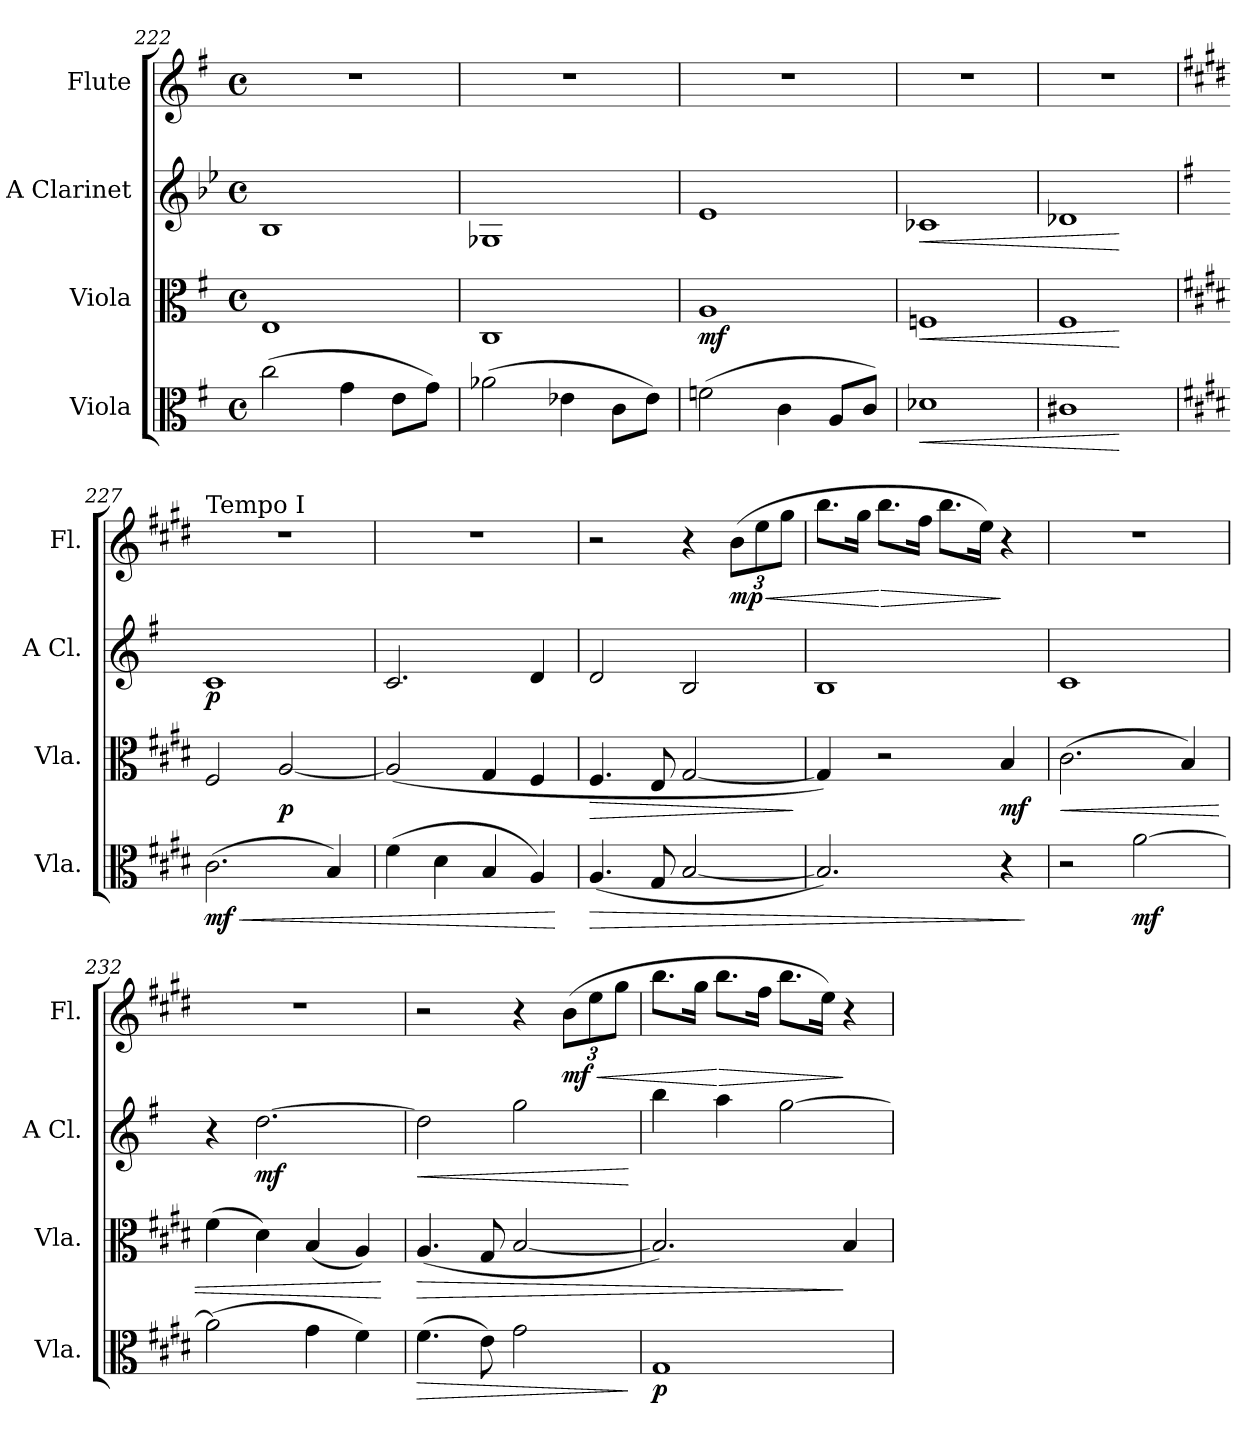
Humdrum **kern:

**kern	**dynam	**kern	**dynam	**kern	**dynam	**kern	**dynam
*part4	*part4	*part3	*part3	*part2	*part2	*part1	*part1
*staff4	*staff4	*staff3	*staff3	*staff2	*staff2	*staff1	*staff1
*I"Viola	*	*I"Viola	*	*I"A Clarinet	*	*I"Flute	*
*I'Vla.	*	*I'Vla.	*	*I'A Cl.	*	*I'Fl.	*
*clefC3	*	*clefC3	*	*clefG2	*	*clefG2	*
*	*	*	*	*ITrd2c3	*	*	*
*k[f#]	*	*k[f#]	*	*k[f#]	*	*k[f#]	*
*M4/4	*	*M4/4	*	*M4/4	*	*M4/4	*
*met(c)	*	*met(c)	*	*met(c)	*	*met(c)	*
=222	=222	=222	=222	=222	=222	=222	=222
(>2cc\	.	1E	.	1G	.	1r	.
4g\	.	.	.	.	.	.	.
8e\L	.	.	.	.	.	.	.
8g\J)	.	.	.	.	.	.	.
=223	=223	=223	=223	=223	=223	=223	=223
(>2a-X\	.	1C	.	1E-X	.	1r	.
4e-X\	.	.	.	.	.	.	.
8c\L	.	.	.	.	.	.	.
8e-\J)	.	.	.	.	.	.	.
=224	=224	=224	=224	=224	=224	=224	=224
!	!	!	!LO:DY:b	!	!	!	!
(>2fn\	.	1A	mf	1c	.	1r	.
4c\	.	.	.	.	.	.	.
8A/L	.	.	.	.	.	.	.
8c/J)	.	.	.	.	.	.	.
=225	=225	=225	=225	=225	=225	=225	=225
!	!LO:HP:b	!	!LO:HP:b	!	!LO:HP:b	!	!
1d-X	<	1Fn	<	1A-X	<	1r	.
=226	=226	=226	=226	=226	=226	=226	=226
1c#X	.	1F#	.	1B-X	.	1r	.
.	[	.	[	.	[	.	.
=227	=227	=227	=227	=227	=227	=227	=227
*k[f#c#g#d#]	*	*k[f#c#g#d#]	*	*k[f#c#g#d#]	*	*k[f#c#g#d#]	*
*	*	*	*	*	*	*MM120	*
!	!	!	!	!	!	!LO:TX:t=Tempo I	!
!	!LO:HP:b	!	!	!	!	!	!
!	!LO:DY:n=1:b	!	!	!	!LO:DY:b	!	!
(>2.c#\	< mf	2F#/	.	1A	p	1r	.
!	!	!	!LO:DY:b	!	!	!	!
.	.	[2A/	p	.	.	.	.
4B/)	.	.	.	.	.	.	.
=228	=228	=228	=228	=228	=228	=228	=228
(>4f#\	.	(>2A/]	.	2.A/	.	1r	.
4d#\	.	.	.	.	.	.	.
4B/	.	4G#/	.	.	.	.	.
4A/)	.	4F#/	.	4B/	.	.	.
.	[	.	.	.	.	.	.
!!LO:PB:g=z
=229	=229	=229	=229	=229	=229	=229	=229
!	!LO:HP:b	!	!LO:HP:b	!	!	!	!
(<4.A/	>	4.F#/	>	2B/	.	2r	.
8G#/	.	8E/	.	.	.	.	.
[2B/	.	[2G#/	.	2G#/	.	4r	.
*	*	*	*	*	*	*Xbrackettup	*
!	!	!	!	!	!	!	!LO:HP:b
!	!	!	!	!	!	!	!LO:DY:n=1:b
.	.	.	.	.	.	(>12b\L	< mp
.	.	.	.	.	.	12ee\	.
.	.	.	.	.	.	12gg#\J	.
.	.	.	]	.	.	.	.
=230	=230	=230	=230	=230	=230	=230	=230
2.B/])	.	4G#/])	.	1G#	.	8.bb\L	.
.	.	.	.	.	.	16gg#\Jk	.
!	!	!	!	!	!	!	!LO:HP:n=1:b
.	.	2r	.	.	.	8.bb\L	[ >
.	.	.	.	.	.	16ff#\Jk	.
.	.	.	.	.	.	8.bb\L	.
.	.	.	.	.	.	16ee\Jk)	.
!	!	!	!LO:DY:b	!	!	!	!
4r	.	4B/	mf	.	.	4r	]
.	]	.	.	.	.	.	.
=231	=231	=231	=231	=231	=231	=231	=231
!	!	!	!LO:HP:b	!	!	!	!
2r	.	(>2.c#\	<	1A	.	1r	.
!	!LO:DY:b	!	!	!	!	!	!
[2a\	mf	.	.	.	.	.	.
.	.	4B/)	.	.	.	.	.
=232	=232	=232	=232	=232	=232	=232	=232
(>2a\]	.	(>4f#\	.	4r	.	1r	.
!	!	!	!	!	!LO:DY:b	!	!
.	.	4d#\)	.	[2.b\	mf	.	.
4g#\	.	(<4B/	.	.	.	.	.
4f#\)	.	4A/)	.	.	.	.	.
.	.	.	[	.	.	.	.
=233	=233	=233	=233	=233	=233	=233	=233
!	!LO:HP:b	!	!LO:HP:b	!	!LO:HP:b	!	!
(>4.f#\	>	(<4.A/	>	2b\]	<	2r	.
8e\)	.	8G#/	.	.	.	.	.
2g#\	.	[2B/	.	2ee\	.	4r	.
!	!	!	!	!	!	!	!LO:HP:b
!	!	!	!	!	!	!	!LO:DY:n=1:b
.	.	.	.	.	.	(>12b\L	< mf
.	.	.	.	.	.	12ee\	.
.	.	.	.	.	.	12gg#\J	.
.	]	.	.	.	[	.	.
=234	=234	=234	=234	=234	=234	=234	=234
!	!LO:DY:b	!	!	!	!	!	!
1G#	p	2.B/])	.	4gg#\	.	8.bb\L	.
.	.	.	.	.	.	16gg#\Jk	.
!	!	!	!	!	!	!	!LO:HP:n=1:b
.	.	.	.	4ff#\	.	8.bb\L	[ >
.	.	.	.	.	.	16ff#\Jk	.
.	.	.	.	[2ee\	.	8.bb\L	.
.	.	.	.	.	.	16ee\Jk)	.
.	.	4B/	]	.	.	4r	]
=	=	=	=	=	=	=	=
*-	*-	*-	*-	*-	*-	*-	*-
